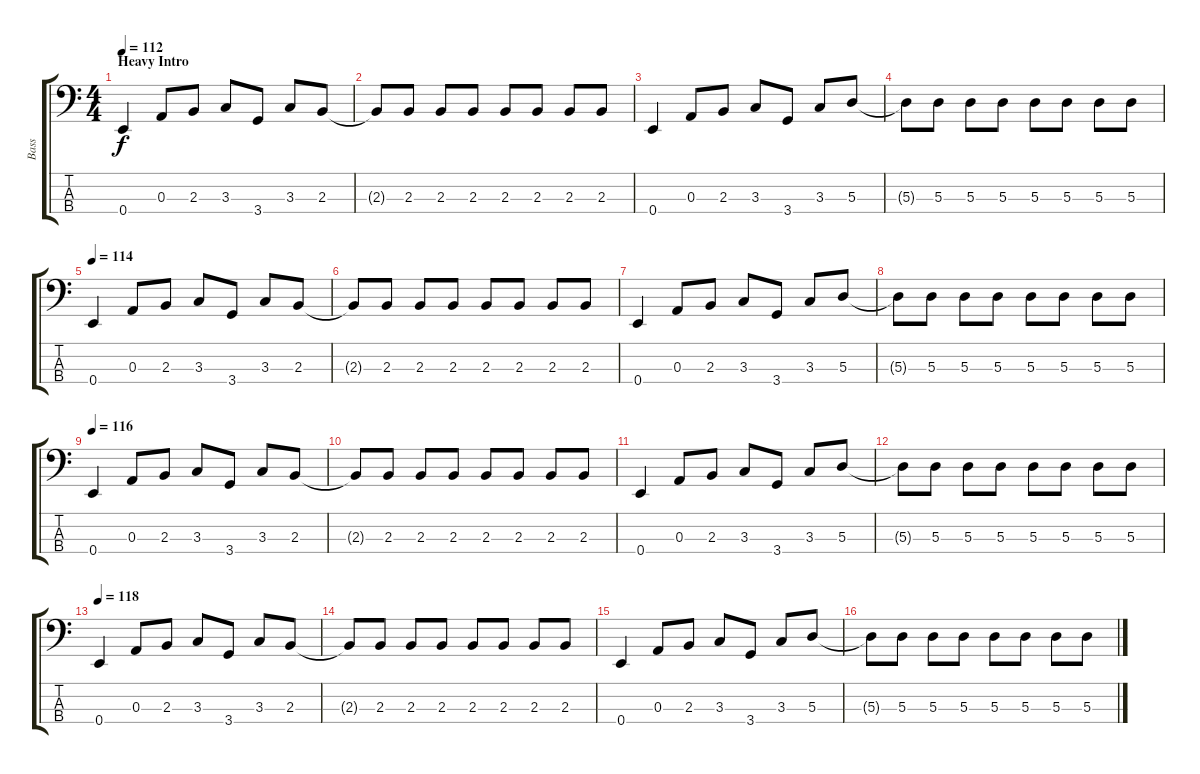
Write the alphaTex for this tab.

\track ("Bass" "Bass") {instrument electricbassfinger}
\staff {score tabs}
\tuning (G2 D2 A1 E1) {hide}
\ts (4 4)
\section ("" "Heavy Intro")
\tempo 110
\tempo 112
\clef f4
\ks c
0.4.4{dy f} 0.3.8 2.3.8 3.3.8 3.4.8 3.3.8 2.3.8 |
2.3{t}.8 2.3.8 2.3.8 2.3.8 2.3.8 2.3.8 2.3.8 2.3.8 |
0.4.4 0.3.8 2.3.8 3.3.8 3.4.8 3.3.8 5.3.8 |
5.3{t}.8 5.3.8 5.3.8 5.3.8 5.3.8 5.3.8 5.3.8 5.3.8 |
\tempo 114
0.4.4 0.3.8 2.3.8 3.3.8 3.4.8 3.3.8 2.3.8 |
2.3{t}.8 2.3.8 2.3.8 2.3.8 2.3.8 2.3.8 2.3.8 2.3.8 |
0.4.4 0.3.8 2.3.8 3.3.8 3.4.8 3.3.8 5.3.8 |
5.3{t}.8 5.3.8 5.3.8 5.3.8 5.3.8 5.3.8 5.3.8 5.3.8 |
\tempo 116
0.4.4 0.3.8 2.3.8 3.3.8 3.4.8 3.3.8 2.3.8 |
2.3{t}.8 2.3.8 2.3.8 2.3.8 2.3.8 2.3.8 2.3.8 2.3.8 |
0.4.4 0.3.8 2.3.8 3.3.8 3.4.8 3.3.8 5.3.8 |
5.3{t}.8 5.3.8 5.3.8 5.3.8 5.3.8 5.3.8 5.3.8 5.3.8 |
\tempo 118
0.4.4 0.3.8 2.3.8 3.3.8 3.4.8 3.3.8 2.3.8 |
2.3{t}.8 2.3.8 2.3.8 2.3.8 2.3.8 2.3.8 2.3.8 2.3.8 |
0.4.4 0.3.8 2.3.8 3.3.8 3.4.8 3.3.8 5.3.8 |
5.3{t}.8 5.3.8 5.3.8 5.3.8 5.3.8 5.3.8 5.3.8 5.3.8
